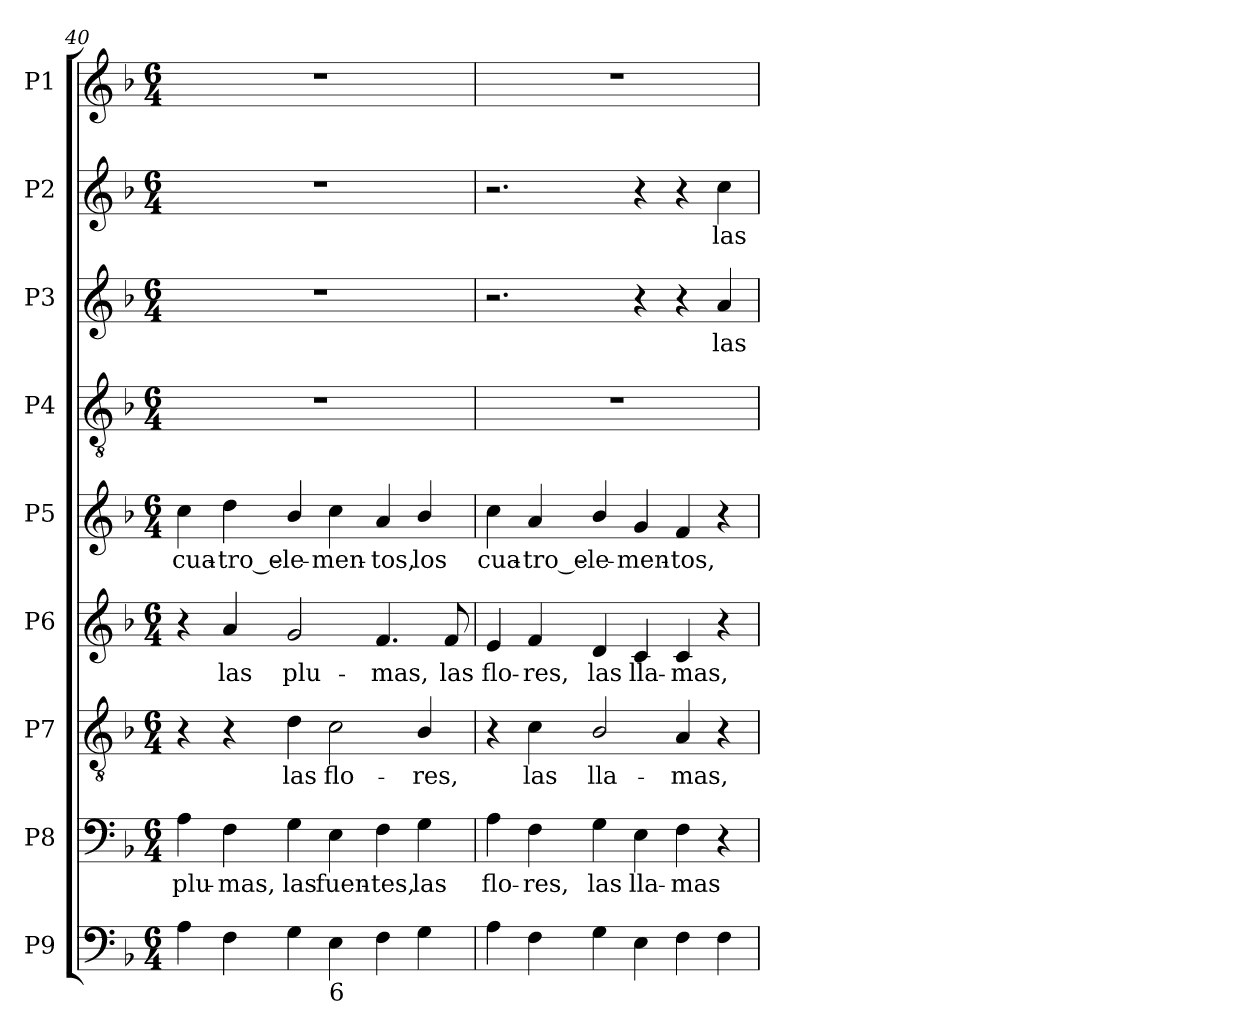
**kern	**kern	**text	**kern	**text	**kern	**text	**kern	**text	**kern	**kern	**text	**kern	**text	**kern
*part9	*part8	*part8	*part7	*part7	*part6	*part6	*part5	*part5	*part4	*part3	*part3	*part2	*part2	*part1
*staff9	*staff8	*staff8	*staff7	*staff7	*staff6	*staff6	*staff5	*staff5	*staff4	*staff3	*staff3	*staff2	*staff2	*staff1
*I"P9	*I"P8	*	*I"P7	*	*I"P6	*	*I"P5	*	*I"P4	*I"P3	*	*I"P2	*	*I"P1
*clefF4	*clefF4	*	*clefGv2	*	*clefG2	*	*clefG2	*	*clefGv2	*clefG2	*	*clefG2	*	*clefG2
*	*	*	*ITrd7c12	*	*	*	*	*	*ITrd7c12	*	*	*	*	*
*k[b-]	*k[b-]	*	*k[b-]	*	*k[b-]	*	*k[b-]	*	*k[b-]	*k[b-]	*	*k[b-]	*	*k[b-]
*F:	*F:	*	*F:	*	*F:	*	*F:	*	*F:	*F:	*	*F:	*	*F:
*M6/4	*M6/4	*	*M6/4	*	*M6/4	*	*M6/4	*	*M6/4	*M6/4	*	*M6/4	*	*M6/4
=40	=40	=40	=40	=40	=40	=40	=40	=40	=40	=40	=40	=40	=40	=40
!	!	!LO:LY:b:color=#000000	!	!	!	!	!	!	!	!	!	!	!	!
!	!	!	!	!	!	!	!	!LO:LY:b:color=#000000	!LO:N:vis=1	!LO:N:vis=1	!	!LO:N:vis=1	!	!LO:N:vis=1
4Ai\	4Ai\	plu-	4r	.	4r	.	4cci\	cua-	1.r	1.r	.	1.r	.	1.r
!	!	!LO:LY:b:color=#000000	!	!	!	!	!	!	!	!	!	!	!	!
!	!	!	!	!	!	!LO:LY:b:color=#000000	!	!	!	!	!	!	!	!
!	!	!	!	!	!	!	!	!LO:LY:b:color=#000000	!	!	!	!	!	!
4Fi\	4Fi\	-mas,	4r	.	4ai/	las	4ddi\	-tro_e-	.	.	.	.	.	.
!	!	!LO:LY:b:color=#000000	!	!	!	!	!	!	!	!	!	!	!	!
!	!	!	!	!LO:LY:b:color=#000000	!	!	!	!	!	!	!	!	!	!
!	!	!	!	!	!	!LO:LY:b:color=#000000	!	!	!	!	!	!	!	!
!	!	!	!	!	!	!	!	!LO:LY:b:color=#000000	!	!	!	!	!	!
4Gi\	4Gi\	las	4Di\	las	2gi/	plu-	4b-i/	-le-	.	.	.	.	.	.
!	!	!LO:LY:b:color=#000000	!	!	!	!	!	!	!	!	!	!	!	!
!	!	!	!	!LO:LY:b:color=#000000	!	!	!	!	!	!	!	!	!	!
!LO:TX:b:t=6	!	!	!	!	!	!	!	!	!	!	!	!	!	!
!	!	!	!	!	!	!	!	!LO:LY:b:color=#000000	!	!	!	!	!	!
4Ei\	4Ei\	fuen-	2Ci\	flo-	.	.	4cci\	-men-	.	.	.	.	.	.
!	!	!LO:LY:b:color=#000000	!	!	!	!	!	!	!	!	!	!	!	!
!	!	!	!	!	!	!LO:LY:b:color=#000000	!	!	!	!	!	!	!	!
!	!	!	!	!	!	!	!	!LO:LY:b:color=#000000	!	!	!	!	!	!
4Fi\	4Fi\	-tes,	.	.	4.fi/	-mas,	4ai/	-tos,	.	.	.	.	.	.
!	!	!LO:LY:b:color=#000000	!	!	!	!	!	!	!	!	!	!	!	!
!	!	!	!	!LO:LY:b:color=#000000	!	!	!	!	!	!	!	!	!	!
!	!	!	!	!	!	!	!	!LO:LY:b:color=#000000	!	!	!	!	!	!
4Gi\	4Gi\	las	4BB-i/	-res,	.	.	4b-i/	los	.	.	.	.	.	.
!	!	!	!	!	!	!LO:LY:b:color=#000000	!	!	!	!	!	!	!	!
.	.	.	.	.	8fi/	las	.	.	.	.	.	.	.	.
!!LO:LB:g=z
=41	=41	=41	=41	=41	=41	=41	=41	=41	=41	=41	=41	=41	=41	=41
!	!	!LO:LY:b:color=#000000	!	!	!	!	!	!	!	!	!	!	!	!
!	!	!	!	!	!	!LO:LY:b:color=#000000	!	!	!	!	!	!	!	!
!	!	!	!	!	!	!	!	!LO:LY:b:color=#000000	!LO:N:vis=1	!	!	!	!	!LO:N:vis=1
4Ai\	4Ai\	flo-	4r	.	4ei/	flo-	4cci\	cua-	1.r	2.r	.	2.r	.	1.r
!	!	!LO:LY:b:color=#000000	!	!	!	!	!	!	!	!	!	!	!	!
!	!	!	!	!LO:LY:b:color=#000000	!	!	!	!	!	!	!	!	!	!
!	!	!	!	!	!	!LO:LY:b:color=#000000	!	!	!	!	!	!	!	!
!	!	!	!	!	!	!	!	!LO:LY:b:color=#000000	!	!	!	!	!	!
4Fi\	4Fi\	-res,	4Ci\	las	4fi/	-res,	4ai/	-tro_e-	.	.	.	.	.	.
!	!	!LO:LY:b:color=#000000	!	!	!	!	!	!	!	!	!	!	!	!
!	!	!	!	!LO:LY:b:color=#000000	!	!	!	!	!	!	!	!	!	!
!	!	!	!	!	!	!LO:LY:b:color=#000000	!	!	!	!	!	!	!	!
!	!	!	!	!	!	!	!	!LO:LY:b:color=#000000	!	!	!	!	!	!
4Gi\	4Gi\	las	2BB-i/	lla-	4di/	las	4b-i/	-le-	.	.	.	.	.	.
!	!	!LO:LY:b:color=#000000	!	!	!	!	!	!	!	!	!	!	!	!
!	!	!	!	!	!	!LO:LY:b:color=#000000	!	!	!	!	!	!	!	!
!	!	!	!	!	!	!	!	!LO:LY:b:color=#000000	!	!	!	!	!	!
4Ei\	4Ei\	lla-	.	.	4ci/	lla-	4gi/	-men-	.	4r	.	4r	.	.
!	!	!LO:LY:b:color=#000000	!	!	!	!	!	!	!	!	!	!	!	!
!	!	!	!	!LO:LY:b:color=#000000	!	!	!	!	!	!	!	!	!	!
!	!	!	!	!	!	!LO:LY:b:color=#000000	!	!	!	!	!	!	!	!
!	!	!	!	!	!	!	!	!LO:LY:b:color=#000000	!	!	!	!	!	!
4Fi\	4Fi\	-mas	4AAi/	-mas,	4ci/	-mas,	4fi/	-tos,	.	4r	.	4r	.	.
!	!	!	!	!	!	!	!	!	!	!	!LO:LY:b:color=#000000	!	!	!
!	!	!	!	!	!	!	!	!	!	!	!	!	!LO:LY:b:color=#000000	!
4Fi\	4r	.	4r	.	4r	.	4r	.	.	4ai/	las	4cci\	las	.
=	=	=	=	=	=	=	=	=	=	=	=	=	=	=
*-	*-	*-	*-	*-	*-	*-	*-	*-	*-	*-	*-	*-	*-	*-
